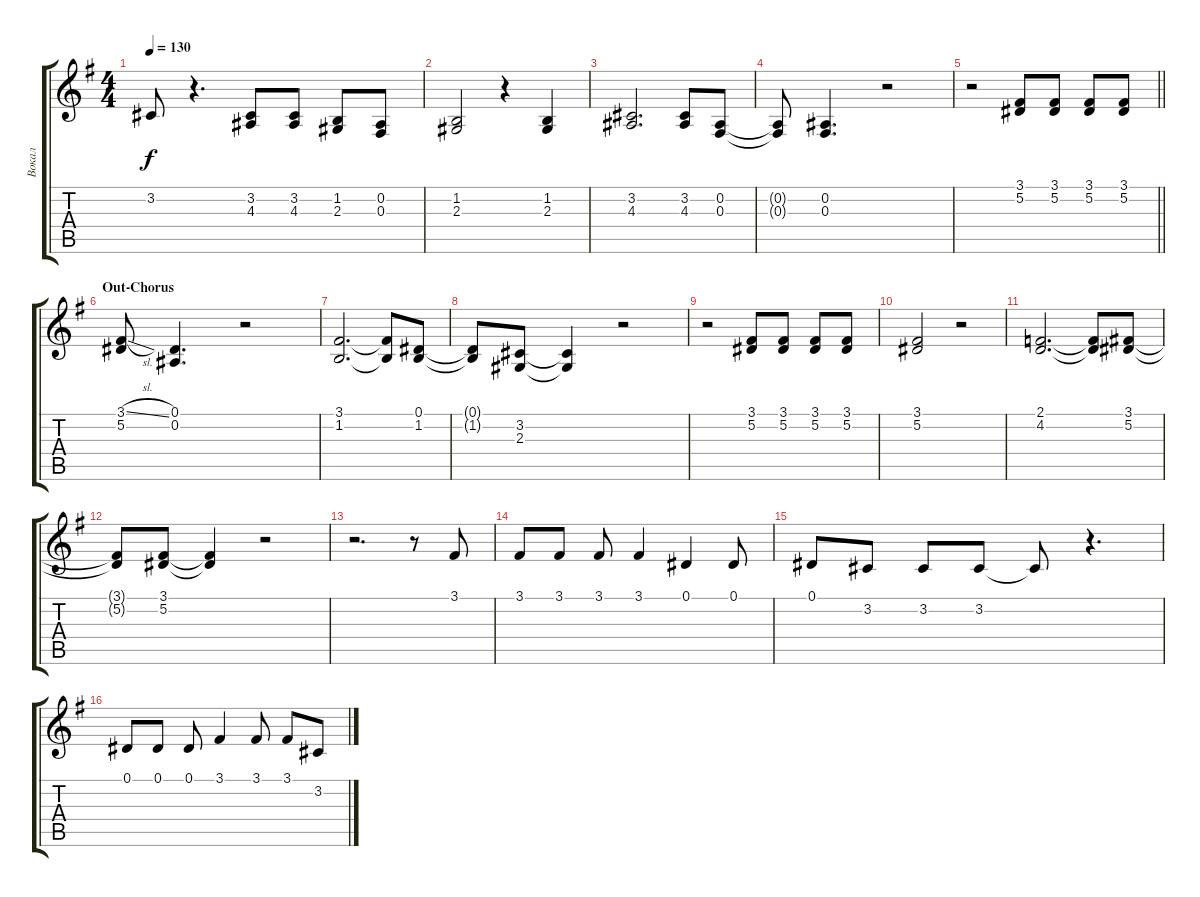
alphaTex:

\track ("Вокал" "Вокал") {instrument violin}
\staff {score tabs}
\tuning (Eb4 Bb3 Gb3 Db3 Ab2 Eb2) {hide}
\ts (4 4)
\tempo 130
\clef g2
\ks eminor
3.2{t}.8{dy f} r.4{d} (3.2 4.3).8 (3.2 4.3).8 (1.2 2.3).8 (0.2 0.3).8 |
(1.2 2.3).2 r.4 (1.2 2.3).4 |
(3.2 4.3).2{d} (3.2 4.3).8 (0.2 0.3).8 |
(0.2{t} 0.3{t}).8 (0.2 0.3).4{d} r.2 |
\barLineRight lightlight
r.2 (3.1 5.2).8 (3.1 5.2).8 (3.1 5.2).8 (3.1 5.2).8 |
\section ("" "Out-Chorus")
(3.1{sl} 5.2).8 (0.1 0.2).4{d} r.2 |
(3.1 1.2).2{d} (3.1{t} 1.2{t}).8 (0.1 1.2).8 |
(0.1{t} 1.2{t}).8 (3.2 2.3).8 (3.2{t} 2.3{t}).4 r.2 |
r.2 (3.1 5.2).8 (3.1 5.2).8 (3.1 5.2).8 (3.1 5.2).8 |
(3.1 5.2).2 r.2 |
(2.1 4.2).2{d} (2.1{t} 4.2{t}).8 (3.1 5.2).8 |
(3.1{t} 5.2{t}).8 (3.1 5.2).8 (3.1{t} 5.2{t}).4 r.2 |
r.2{d} r.8 3.1.8 |
3.1.8 3.1.8 3.1.8 3.1.4 0.1.4 0.1.8 |
0.1.8 3.2.8 3.2.8 3.2.8 3.2{t}.8 r.4{d} |
0.1.8 0.1.8 0.1.8 3.1.4 3.1.8 3.1.8 3.2.8
